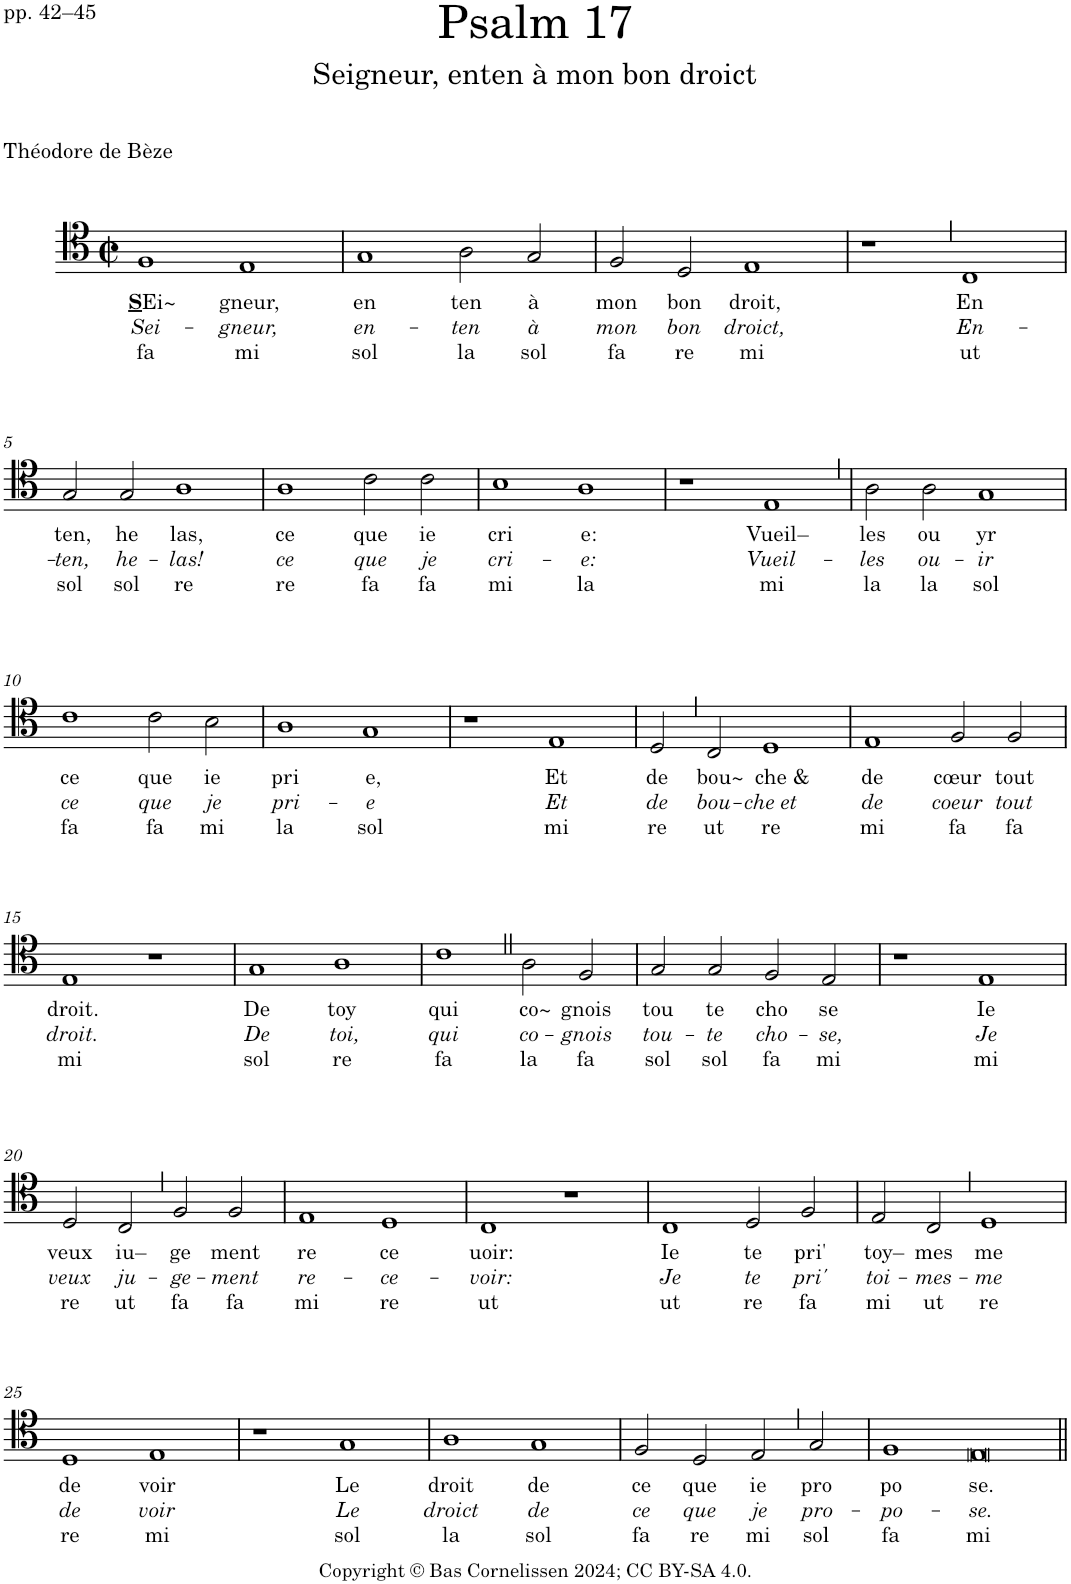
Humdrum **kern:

**kern	**text	**text	**text
*part1	*part1	*part1	*part1
*staff1	*staff1	*staff1	*staff1
*I"Voice	*	*	*
*I'Vo.	*	*	*
*clefC4	*	*	*
*k[]	*	*	*
*M4/2	*	*	*
*met(c|)	*	*	*
=1	=1	=1	=1
!	!LO:LY:b	!LO:LY:b	!LO:LY:b
1F	S Ei~	Sei-	fa
!	!LO:LY:b	!LO:LY:b	!LO:LY:b
1E	gneur,	-gneur,	mi
=2	=2	=2	=2
!	!LO:LY:b	!LO:LY:b	!LO:LY:b
1G	en	en-	sol
!	!LO:LY:b	!LO:LY:b	!LO:LY:b
2A\	ten	-ten	la
!	!LO:LY:b	!LO:LY:b	!LO:LY:b
2G/	à	à	sol
=3	=3	=3	=3
!	!LO:LY:b	!LO:LY:b	!LO:LY:b
2F/	mon	mon	fa
!	!LO:LY:b	!LO:LY:b	!LO:LY:b
2D/	bon	bon	re
!	!LO:LY:b	!LO:LY:b	!LO:LY:b
1E	droit,	droict,	mi
=4	=4	=4	=4
1r	.	.	.
!	!LO:LY:b	!LO:LY:b	!LO:LY:b
1C	En	En-	ut
!!LO:LB:g=z
=5	=5	=5	=5
!	!LO:LY:b	!LO:LY:b	!LO:LY:b
2G/	ten,	-ten,	sol
!	!LO:LY:b	!LO:LY:b	!LO:LY:b
2G/	he	he-	sol
!	!LO:LY:b	!LO:LY:b	!LO:LY:b
1A	las,	-las!	re
=6	=6	=6	=6
!	!LO:LY:b	!LO:LY:b	!LO:LY:b
1A	ce	ce	re
!	!LO:LY:b	!LO:LY:b	!LO:LY:b
2c\	que	que	fa
!	!LO:LY:b	!LO:LY:b	!LO:LY:b
2c\	ie	je	fa
=7	=7	=7	=7
!	!LO:LY:b	!LO:LY:b	!LO:LY:b
1B	cri	cri-	mi
!	!LO:LY:b	!LO:LY:b	!LO:LY:b
1A	e:	-e:	la
=8	=8	=8	=8
1r	.	.	.
!	!LO:LY:b	!LO:LY:b	!LO:LY:b
1EZ	Vueil–	Vueil-	mi
=9	=9	=9	=9
!	!LO:LY:b	!LO:LY:b	!LO:LY:b
2A\	les	-les	la
!	!LO:LY:b	!LO:LY:b	!LO:LY:b
2A\	ou	ou-	la
!	!LO:LY:b	!LO:LY:b	!LO:LY:b
1G	yr	-ir	sol
!!LO:LB:g=z
=10	=10	=10	=10
!	!LO:LY:b	!LO:LY:b	!LO:LY:b
1c	ce	ce	fa
!	!LO:LY:b	!LO:LY:b	!LO:LY:b
2c\	que	que	fa
!	!LO:LY:b	!LO:LY:b	!LO:LY:b
2B\	ie	je	mi
=11	=11	=11	=11
!	!LO:LY:b	!LO:LY:b	!LO:LY:b
1A	pri	pri-	la
!	!LO:LY:b	!LO:LY:b	!LO:LY:b
1G	e,	-e	sol
=12	=12	=12	=12
1r	.	.	.
!	!LO:LY:b	!LO:LY:b	!LO:LY:b
1E	Et	Et	mi
=13	=13	=13	=13
!	!LO:LY:b	!LO:LY:b	!LO:LY:b
2DZ/	de	de	re
!	!LO:LY:b	!LO:LY:b	!LO:LY:b
2C/	bou~	bou-	ut
!	!LO:LY:b	!LO:LY:b	!LO:LY:b
1D	che &	-che et	re
=14	=14	=14	=14
!	!LO:LY:b	!LO:LY:b	!LO:LY:b
1E	de	de	mi
!	!LO:LY:b	!LO:LY:b	!LO:LY:b
2F/	cœur	coeur	fa
!	!LO:LY:b	!LO:LY:b	!LO:LY:b
2F/	tout	tout	fa
!!LO:LB:g=z
=15	=15	=15	=15
!	!LO:LY:b	!LO:LY:b	!LO:LY:b
1E	droit.	droit.	mi
1r	.	.	.
=16	=16	=16	=16
!	!LO:LY:b	!LO:LY:b	!LO:LY:b
1G	De	De	sol
!	!LO:LY:b	!LO:LY:b	!LO:LY:b
1A	toy	toi,	re
=17	=17	=17	=17
!	!LO:LY:b	!LO:LY:b	!LO:LY:b
1cZ	qui	qui	fa
!	!LO:LY:b	!LO:LY:b	!LO:LY:b
2A\	co~	co-	la
!	!LO:LY:b	!LO:LY:b	!LO:LY:b
2F/	gnois	-gnois	fa
=18	=18	=18	=18
!	!LO:LY:b	!LO:LY:b	!LO:LY:b
2G/	tou	tou-	sol
!	!LO:LY:b	!LO:LY:b	!LO:LY:b
2G/	te	-te	sol
!	!LO:LY:b	!LO:LY:b	!LO:LY:b
2F/	cho	cho-	fa
!	!LO:LY:b	!LO:LY:b	!LO:LY:b
2E/	se	-se,	mi
=19	=19	=19	=19
1r	.	.	.
!	!LO:LY:b	!LO:LY:b	!LO:LY:b
1E	Ie	Je	mi
!!LO:LB:g=z
=20	=20	=20	=20
!	!LO:LY:b	!LO:LY:b	!LO:LY:b
2D/	veux	veux	re
!	!LO:LY:b	!LO:LY:b	!LO:LY:b
2CZ/	iu–	ju-	ut
!	!LO:LY:b	!LO:LY:b	!LO:LY:b
2F/	ge	-ge-	fa
!	!LO:LY:b	!LO:LY:b	!LO:LY:b
2F/	ment	-ment	fa
=21	=21	=21	=21
!	!LO:LY:b	!LO:LY:b	!LO:LY:b
1E	re	re-	mi
!	!LO:LY:b	!LO:LY:b	!LO:LY:b
1D	ce	-ce-	re
=22	=22	=22	=22
!	!LO:LY:b	!LO:LY:b	!LO:LY:b
1C	uoir:	-voir:	ut
1r	.	.	.
=23	=23	=23	=23
!	!LO:LY:b	!LO:LY:b	!LO:LY:b
1C	Ie	Je	ut
!	!LO:LY:b	!LO:LY:b	!LO:LY:b
2D/	te	te	re
!	!LO:LY:b	!LO:LY:b	!LO:LY:b
2F/	pri'	pri'	fa
=24	=24	=24	=24
!	!LO:LY:b	!LO:LY:b	!LO:LY:b
2E/	toy–	toi-	mi
!	!LO:LY:b	!LO:LY:b	!LO:LY:b
2CZ/	mes	-mes-	ut
!	!LO:LY:b	!LO:LY:b	!LO:LY:b
1D	me	-me	re
!!LO:LB:g=z
=25	=25	=25	=25
!	!LO:LY:b	!LO:LY:b	!LO:LY:b
1D	de	de	re
!	!LO:LY:b	!LO:LY:b	!LO:LY:b
1E	voir	voir	mi
=26	=26	=26	=26
1r	.	.	.
!	!LO:LY:b	!LO:LY:b	!LO:LY:b
1G	Le	Le	sol
=27	=27	=27	=27
!	!LO:LY:b	!LO:LY:b	!LO:LY:b
1A	droit	droict	la
!	!LO:LY:b	!LO:LY:b	!LO:LY:b
1G	de	de	sol
=28	=28	=28	=28
!	!LO:LY:b	!LO:LY:b	!LO:LY:b
2F/	ce	ce	fa
!	!LO:LY:b	!LO:LY:b	!LO:LY:b
2D/	que	que	re
!	!LO:LY:b	!LO:LY:b	!LO:LY:b
2EZ/	ie	je	mi
!	!LO:LY:b	!LO:LY:b	!LO:LY:b
2G/	pro	pro-	sol
=29	=29	=29	=29
!	!LO:LY:b	!LO:LY:b	!LO:LY:b
1F	po	-po-	fa
!	!LO:LY:b	!LO:LY:b	!LO:LY:b
1E	se.	-se.	mi
=||	=||	=||	=||
*-	*-	*-	*-
